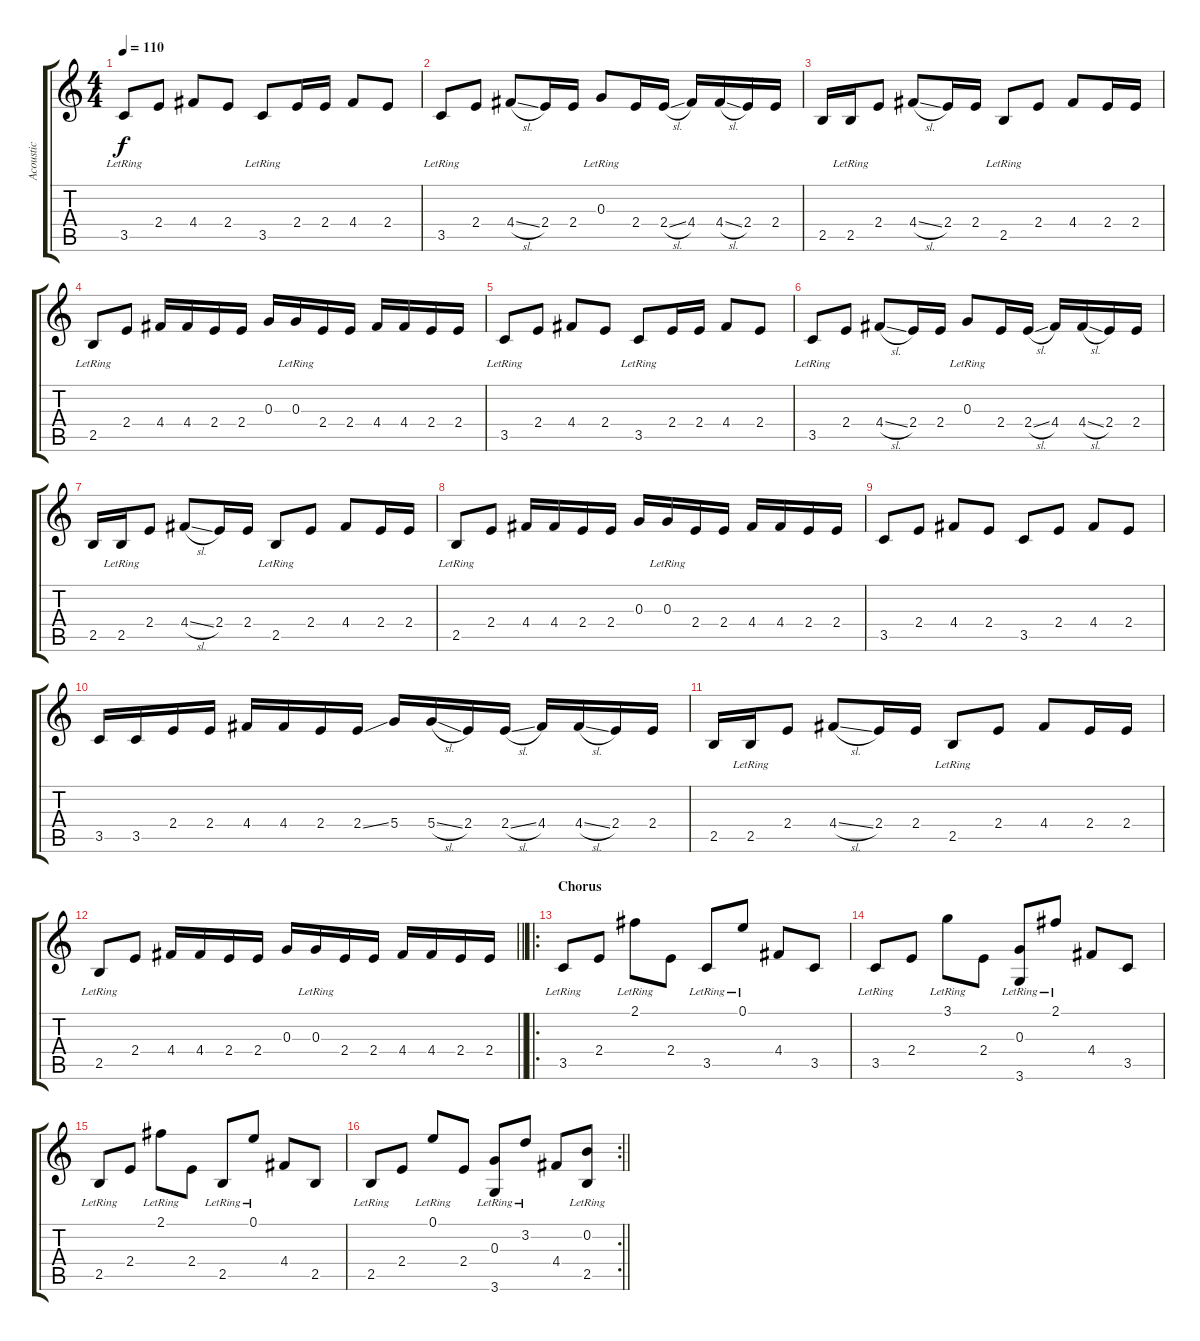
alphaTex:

\track ("Acoustic" "Acoustic") {instrument acousticguitarsteel}
\staff {score tabs}
\tuning (E4 B3 G3 D3 A2 E2) {hide}
\ts (4 4)
\tempo 110
\clef g2
\ks c
3.5{lr}.8{dy f} 2.4.8 4.4.8 2.4.8 3.5{lr}.8 2.4.16 2.4.16 4.4.8 2.4.8 |
3.5{lr}.8 2.4.8 4.4{sl}.8 2.4.16 2.4.16 0.3{lr}.8 2.4.16 2.4{sl}.16 4.4.16 4.4{sl}.16 2.4.16 2.4.16 |
2.5.16 2.5{lr}.16 2.4.8 4.4{sl}.8 2.4.16 2.4.16 2.5{lr}.8 2.4.8 4.4.8 2.4.16 2.4.16 |
2.5{lr}.8 2.4.8 4.4.16 4.4.16 2.4.16 2.4.16 0.3.16 0.3{lr}.16 2.4.16 2.4.16 4.4.16 4.4.16 2.4.16 2.4.16 |
3.5{lr}.8 2.4.8 4.4.8 2.4.8 3.5{lr}.8 2.4.16 2.4.16 4.4.8 2.4.8 |
3.5{lr}.8 2.4.8 4.4{sl}.8 2.4.16 2.4.16 0.3{lr}.8 2.4.16 2.4{sl}.16 4.4.16 4.4{sl}.16 2.4.16 2.4.16 |
2.5.16 2.5{lr}.16 2.4.8 4.4{sl}.8 2.4.16 2.4.16 2.5{lr}.8 2.4.8 4.4.8 2.4.16 2.4.16 |
2.5{lr}.8 2.4.8 4.4.16 4.4.16 2.4.16 2.4.16 0.3.16 0.3{lr}.16 2.4.16 2.4.16 4.4.16 4.4.16 2.4.16 2.4.16 |
3.5.8 2.4.8 4.4.8 2.4.8 3.5.8 2.4.8 4.4.8 2.4.8 |
3.5.16 3.5.16 2.4.16 2.4.16 4.4.16 4.4.16 2.4.16 2.4{ss}.16 5.4.16 5.4{sl}.16 2.4.16 2.4{sl}.16 4.4.16 4.4{sl}.16 2.4.16 2.4.16 |
2.5.16 2.5{lr}.16 2.4.8 4.4{sl}.8 2.4.16 2.4.16 2.5{lr}.8 2.4.8 4.4.8 2.4.16 2.4.16 |
\barLineRight lightlight
2.5{lr}.8 2.4.8 4.4.16 4.4.16 2.4.16 2.4.16 0.3.16 0.3{lr}.16 2.4.16 2.4.16 4.4.16 4.4.16 2.4.16 2.4.16 |
\ro
\section ("" "Chorus")
3.5{lr}.8 2.4.8 2.1{lr}.8 2.4.8 3.5{lr}.8 0.1{lr}.8 4.4.8 3.5.8 |
3.5{lr}.8 2.4.8 3.1{lr}.8 2.4.8 (0.3{lr} 3.6{lr}).8 2.1{lr}.8 4.4.8 3.5.8 |
2.5{lr}.8 2.4.8 2.1{lr}.8 2.4.8 2.5{lr}.8 0.1{lr}.8 4.4.8 2.5.8 |
\rc 2
\barLineRight lightlight
2.5{lr}.8 2.4.8 0.1{lr}.8 2.4.8 (0.3{lr} 3.6{lr}).8 3.2{lr}.8 4.4.8 (0.2{lr} 2.5).8
